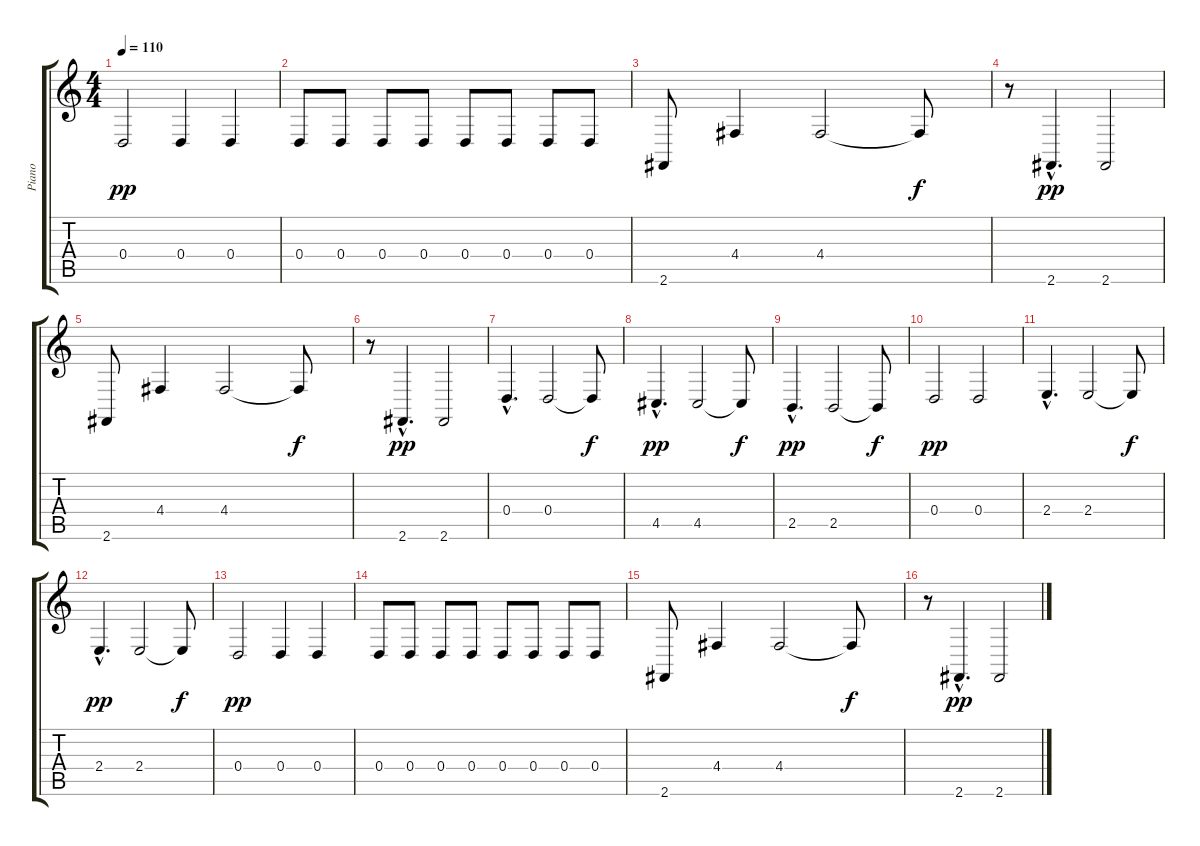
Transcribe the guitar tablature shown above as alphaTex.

\track ("Piano" "Piano") {instrument choiraahs}
\staff {score tabs}
\tuning (E4 B3 G3 D3 A2 E2) {hide}
\ts (4 4)
\tempo 110
\clef g2
\ks c
0.4.2{dy pp} 0.4.4 0.4.4 |
0.4.8 0.4.8 0.4.8 0.4.8 0.4.8 0.4.8 0.4.8 0.4.8 |
2.6.8 4.4.4 4.4.2 4.4{t}.8{dy f} |
r.8 2.6{hac}.4{d dy pp} 2.6.2 |
2.6.8 4.4.4 4.4.2 4.4{t}.8{dy f} |
r.8 2.6{hac}.4{d dy pp} 2.6.2 |
0.4{hac}.4{d} 0.4.2 0.4{t}.8{dy f} |
4.5{hac}.4{d dy pp} 4.5.2 4.5{t}.8{dy f} |
2.5{hac}.4{d dy pp} 2.5.2 2.5{t}.8{dy f} |
0.4.2{dy pp} 0.4.2 |
2.4{hac}.4{d} 2.4.2 2.4{t}.8{dy f} |
2.4{hac}.4{d dy pp} 2.4.2 2.4{t}.8{dy f} |
0.4.2{dy pp} 0.4.4 0.4.4 |
0.4.8 0.4.8 0.4.8 0.4.8 0.4.8 0.4.8 0.4.8 0.4.8 |
2.6.8 4.4.4 4.4.2 4.4{t}.8{dy f} |
r.8 2.6{hac}.4{d dy pp} 2.6.2
